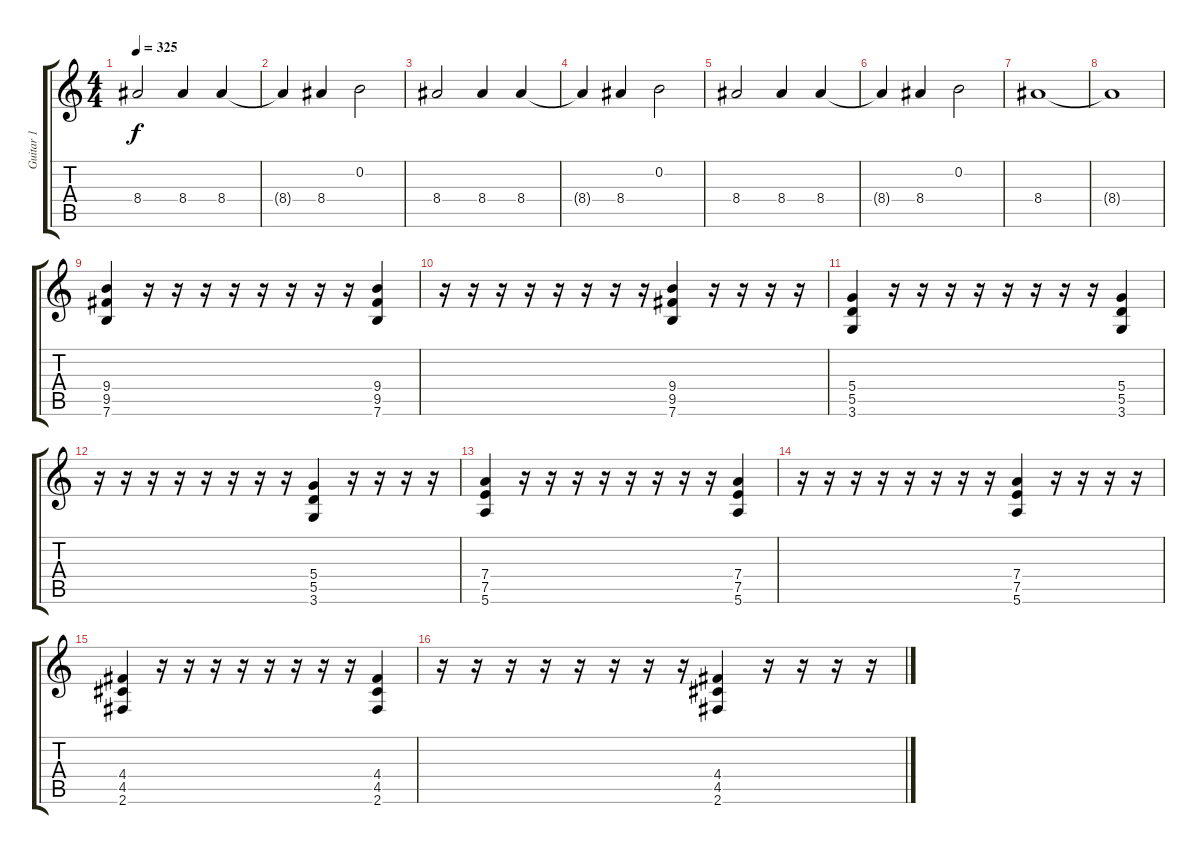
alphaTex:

\track ("Guitar 1" "Guitar 1") {instrument distortionguitar}
\staff {score tabs}
\tuning (E4 B3 G3 D3 A2 E2) {hide}
\ts (4 4)
\tempo 325
\clef g2
\ks c
8.4.2{dy f} 8.4.4 8.4.4 |
8.4{t}.4 8.4.4 0.2.2 |
8.4.2 8.4.4 8.4.4 |
8.4{t}.4 8.4.4 0.2.2 |
8.4.2 8.4.4 8.4.4 |
8.4{t}.4 8.4.4 0.2.2 |
8.4.1 |
8.4{t}.1 |
(9.4 9.5 7.6).4 r.16 r.16 r.16 r.16 r.16 r.16 r.16 r.16 (9.4 9.5 7.6).4 |
r.16 r.16 r.16 r.16 r.16 r.16 r.16 r.16 (9.4 9.5 7.6).4 r.16 r.16 r.16 r.16 |
(5.4 5.5 3.6).4 r.16 r.16 r.16 r.16 r.16 r.16 r.16 r.16 (5.4 5.5 3.6).4 |
r.16 r.16 r.16 r.16 r.16 r.16 r.16 r.16 (5.4 5.5 3.6).4 r.16 r.16 r.16 r.16 |
(7.4 7.5 5.6).4 r.16 r.16 r.16 r.16 r.16 r.16 r.16 r.16 (7.4 7.5 5.6).4 |
r.16 r.16 r.16 r.16 r.16 r.16 r.16 r.16 (7.4 7.5 5.6).4 r.16 r.16 r.16 r.16 |
(4.4 4.5 2.6).4 r.16 r.16 r.16 r.16 r.16 r.16 r.16 r.16 (4.4 4.5 2.6).4 |
r.16 r.16 r.16 r.16 r.16 r.16 r.16 r.16 (4.4 4.5 2.6).4 r.16 r.16 r.16 r.16
